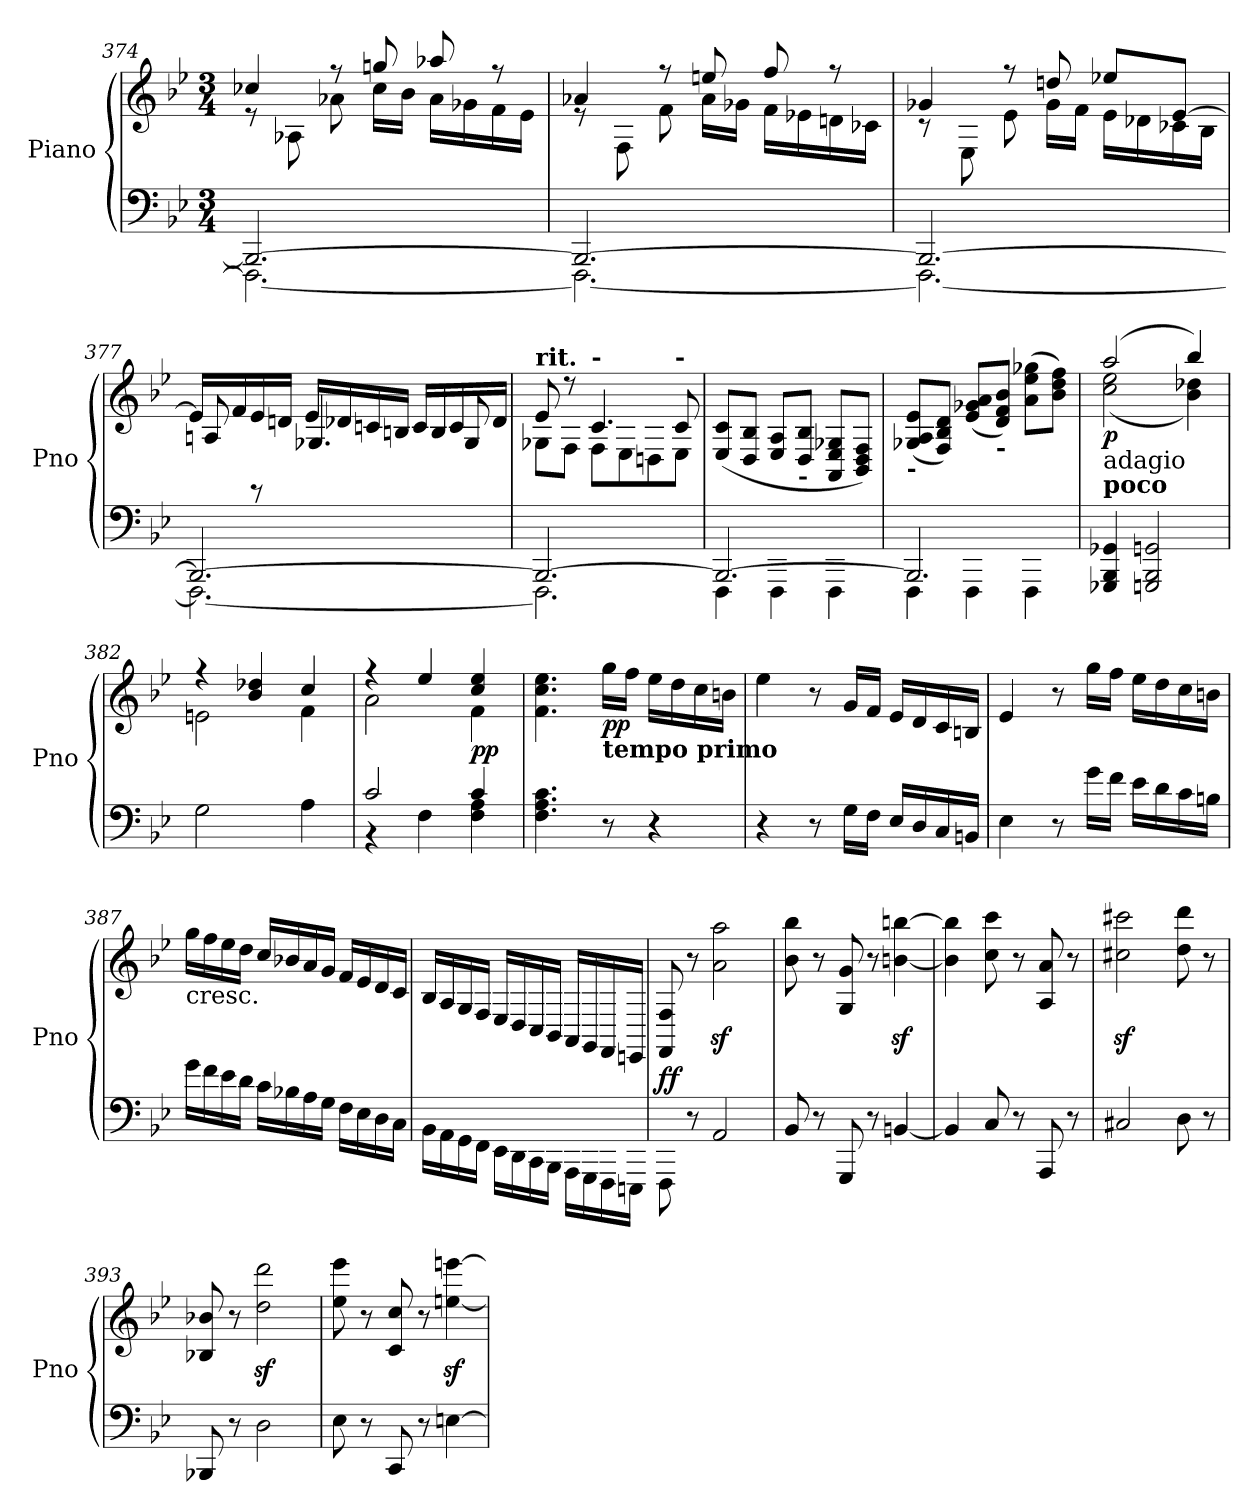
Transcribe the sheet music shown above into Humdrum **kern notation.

**kern	**kern	**dynam
*part1	*part1	*part1
*staff2	*staff1	*staff1/2
*I"Piano	*	*
*I'Pno	*	*
!!LO:LB:g=z
*clefF4	*clefG2	*
*k[b-e-]	*k[b-e-]	*
*B-:	*B-:	*
*M3/4	*M3/4	*
=374	=374	=374
*^	*^	*
2.BBB-/_	2.FFF\_	4cc-X/	8re	.
.	.	.	8A-X\	.
.	.	8rff	8a-X\	.
.	.	8ggn/	16cc-\LL	.
.	.	.	16b-\JJ	.
.	.	8aa-X/	16a-\LL	.
.	.	.	16g-X\	.
.	.	8rff	16f\	.
.	.	.	16e-\JJ	.
=375	=375	=375	=375	=375
2.BBB-/_	2.FFF\_	4a-X/	8re	.
.	.	.	8F\	.
.	.	8rff	8f\	.
.	.	8een/	16a-\LL	.
.	.	.	16g-X\JJ	.
.	.	8ff/	16f\LL	.
.	.	.	16e-X\	.
.	.	8rff	16dn\	.
.	.	.	16c-X\JJ	.
=376	=376	=376	=376	=376
2.BBB-/_	2.FFF\_	4g-X/	8rc	.
.	.	.	8E-\	.
.	.	8rff	8e-\	.
.	.	8ddn/	16g-\LL	.
.	.	.	16f\JJ	.
.	.	8ee-X/L	16e-\LL	.
.	.	.	16d-X\	.
.	.	[8e-/J	16c-X\	.
.	.	.	16B-\JJ	.
!!LO:PB:g=z	!!
=377	=377	=377	=377	=377
2.BBB-/_	2.FFF\_	16e-/LL]	8An/	.
.	.	16f/	.	.
.	.	16e-/	8rEE	.
.	.	16dn/JJ	.	.
.	.	16e-/LL	4.G-X/	.
.	.	16d-X/	.	.
.	.	16cn/	.	.
.	.	16Bn/JJ	.	.
.	.	16c/LL	.	.
.	.	16B/	.	.
.	.	16c/	8G-/	.
.	.	16d-/JJ	.	.
=378	=378	=378	=378	=378
!	!	!LO:TX:a:B:t=rit.	!	!
2.BBB-/_	2.FFF\]	8e-/	8G-X\L	.
.	.	8r	8F\J	.
!	!	!LO:TX:a:B:t=-	!	!
.	.	4.c/	8F\L	.
.	.	.	8E-\	.
.	.	.	8Dn\	.
!	!	!LO:TX:a:B:t=-	!	!
.	.	8c/	8E-\J	.
*	*	*v	*v	*
=379	=379	=379	=379
2.BBB-/_	4FFF\	(<8E-/ 8c/L	.
.	.	8D/ 8B-/J	.
.	4FFF\	8E-/ 8A/L	.
!	!	!LO:TX:b:B:t=-	!
.	.	8D/ 8B-/J	.
.	4FFF\	8AA/ 8E-/ 8G-X/L	.
.	.	8BB-/ 8D/ 8F/J)	.
!!LO:LB:g=z
=380	=380	=380	=380
!	!	!LO:TX:b:B:t=-	!
2.BBB-/]	4FFF\	(<8G-X/ 8A/ 8e-/L	.
.	.	8F/ 8B-/ 8d/J)	.
.	4FFF\	(<8e-/ 8g-X/ 8a/L	.
!	!	!LO:TX:b:B:t=-	!
.	.	8d/ 8f/ 8b-/J)	.
.	4FFF\	(>8a\ 8ee-\ 8gg-X\L	.
.	.	8b-\ 8dd\ 8ff\J)	.
*v	*v	*	*
=381	=381	=381
*	*^	*
!	!LO:TX:b:t=adagio	!	!
!	!LO:TX:b:B:t=poco	!	!
!	!	!	!LO:DY:b
4GGG-X/ 4BBB-/ 4GG-X/	(>2aa/	(<2cc\ 2ee-\	p
2GGGn/ 2BBB-/ 2GGn/	.	.	.
.	4bb-/)	4b-\ 4dd-X\)	.
=382	=382	=382	=382
2G\	4rff	2en\	.
.	4b-/ 4dd-X/	.	.
4A\	4cc/	4f\	.
=383	=383	=383	=383
*^	*	*	*
2c/	4r	4rff	2a\	.
.	4F\	4ee-/	.	.
!	!	!	!	!LO:DY:b
4c/	4F\ 4A\	4cc/ 4ee-/	4f\	pp
*v	*v	*	*	*
*	*v	*v	*
=384	=384	=384
4.F\ 4.A\ 4.c\	4.f\ 4.cc\ 4.ee-\	.
!	!LO:TX:b:B:t=tempo primo	!
!	!	!LO:DY:b
8r	16gg\LL	pp
.	16ff\JJ	.
4r	16ee-\LL	.
.	16dd\	.
.	16cc\	.
.	16bn\JJ	.
=385	=385	=385
4r	4ee-\	.
8r	8r	.
16G\LL	16g/LL	.
16F\JJ	16f/JJ	.
16E-/LL	16e-/LL	.
16D/	16d/	.
16C/	16c/	.
16BBn/JJ	16Bn/JJ	.
!!LO:LB:g=z
=386	=386	=386
4E-\	4e-/	.
8r	8r	.
16g\LL	16gg\LL	.
16f\JJ	16ff\JJ	.
16e-\LL	16ee-\LL	.
16d\	16dd\	.
16c\	16cc\	.
16Bn\JJ	16bn\JJ	.
=387	=387	=387
!	!LO:TX:b:t=cresc.	!
16g\LL	16gg\LL	.
16f\	16ff\	.
16e-\	16ee-\	.
16d\JJ	16dd\JJ	.
16c\LL	16cc/LL	.
16B-X\	16b-X/	.
16A\	16a/	.
16G\JJ	16g/JJ	.
16F\LL	16f/LL	.
16E-\	16e-/	.
16D\	16d/	.
16C\JJ	16c/JJ	.
=388	=388	=388
16BB-\LL	16B-/LL	.
16AA\	16A/	.
16GG\	16G/	.
16FF\JJ	16F/JJ	.
16EE-\LL	16E-/LL	.
16DD\	16D/	.
16CC\	16C/	.
16BBB-\JJ	16BB-/JJ	.
16AAA\LL	16AA/LL	.
16GGG\	16GG/	.
16FFF\	16FF/	.
16EEEn\JJ	16EEn/JJ	.
=389	=389	=389
!	!	!LO:DY:b
8FFF\	8FF/ 8F/	ff
8r	8r	.
2AA/	2a\z< 2aa\z<	.
!!LO:LB:g=z
=390	=390	=390
8BB-/	8b-\ 8bb-\	.
8r	8r	.
8GGG/	8G/ 8g/	.
8r	8r	.
[4BBn/	[4bn\z< [4bbn\z<	.
=391	=391	=391
4BB/]	4b\] 4bb\]	.
8C/	8cc\ 8ccc\	.
8r	8r	.
8AAA/	8A/ 8a/	.
8r	8r	.
=392	=392	=392
2C#X/	2cc#X\z< 2ccc#X\z<	.
8D\	8dd\ 8ddd\	.
8r	8r	.
=393	=393	=393
8BBB-X/	8B-X/ 8b-X/	.
8r	8r	.
2D\	2dd\z< 2ddd\z<	.
=394	=394	=394
8E-\	8ee-\ 8eee-\	.
8r	8r	.
8CC/	8c/ 8cc/	.
8r	8r	.
[4En\	[4een\z< [4eeen\z<	.
=	=	=
*-	*-	*-
